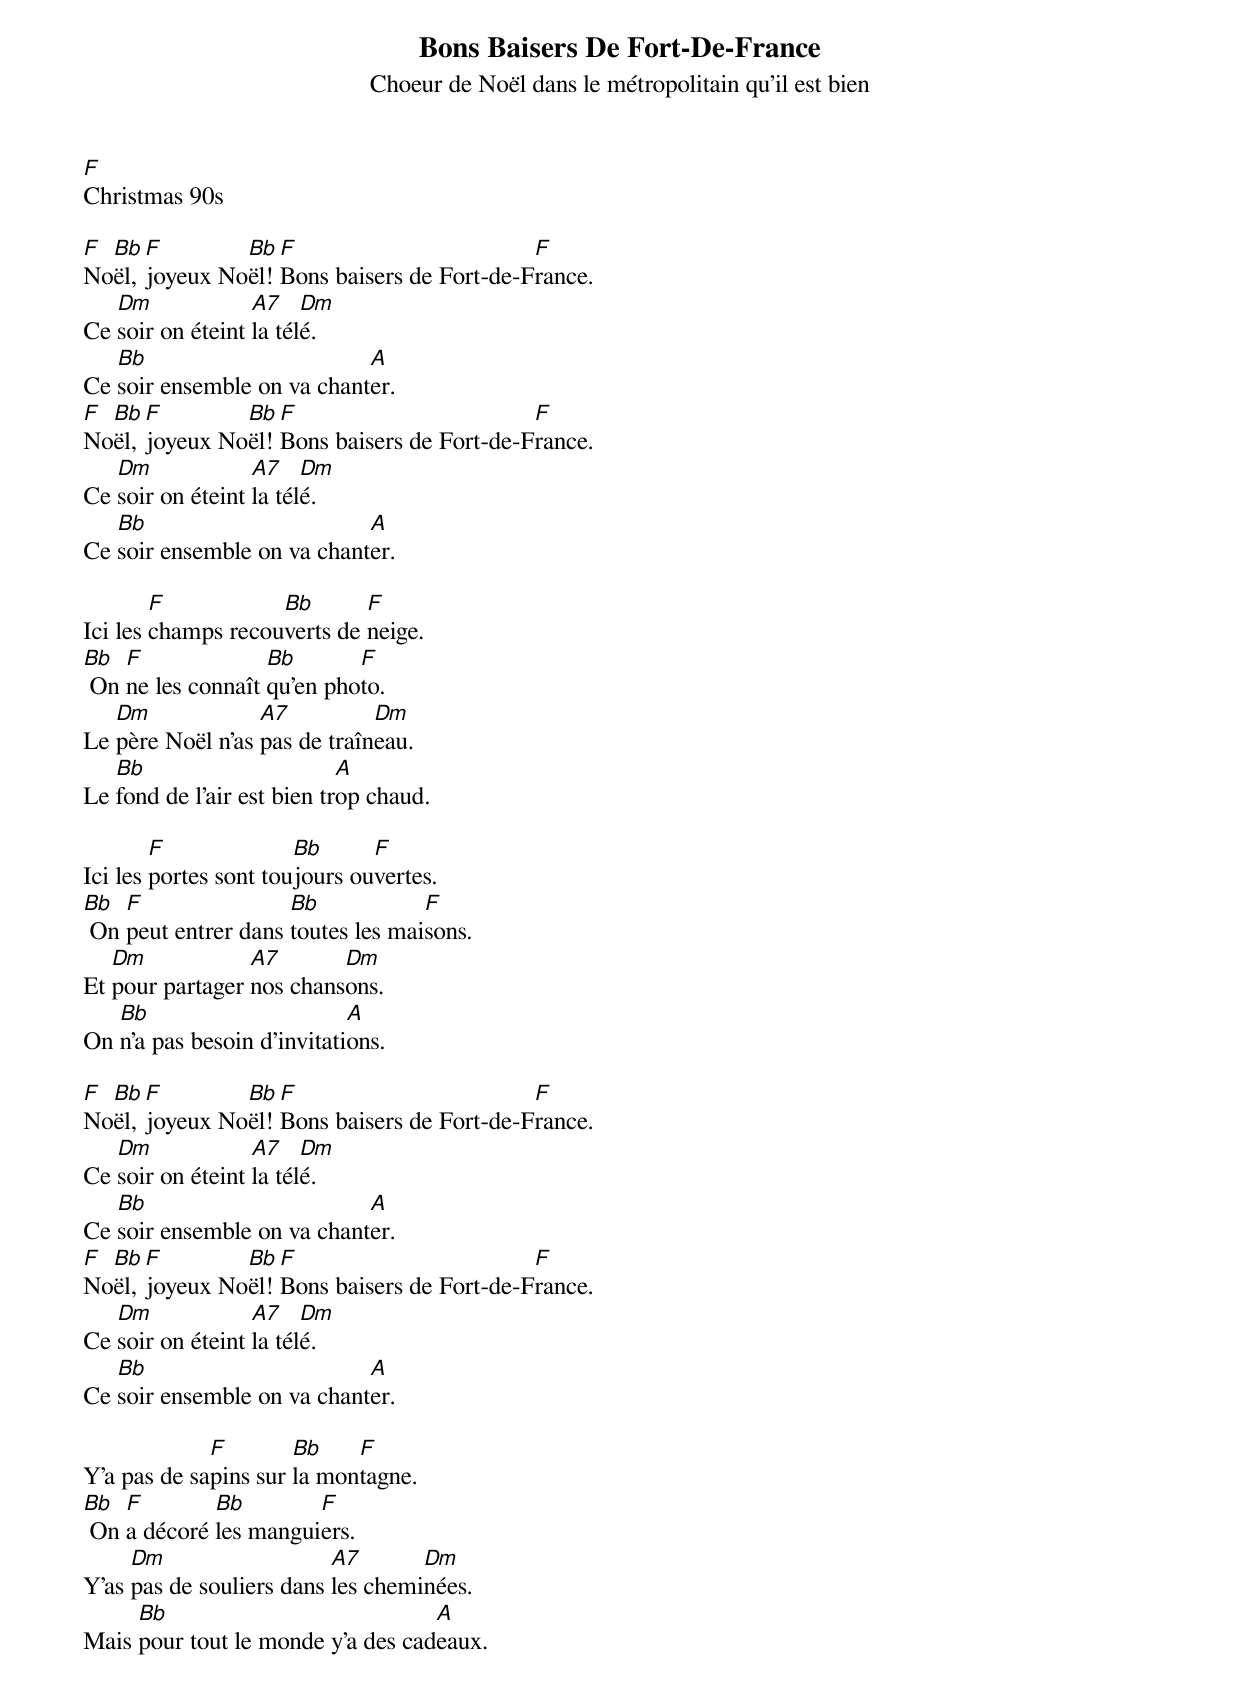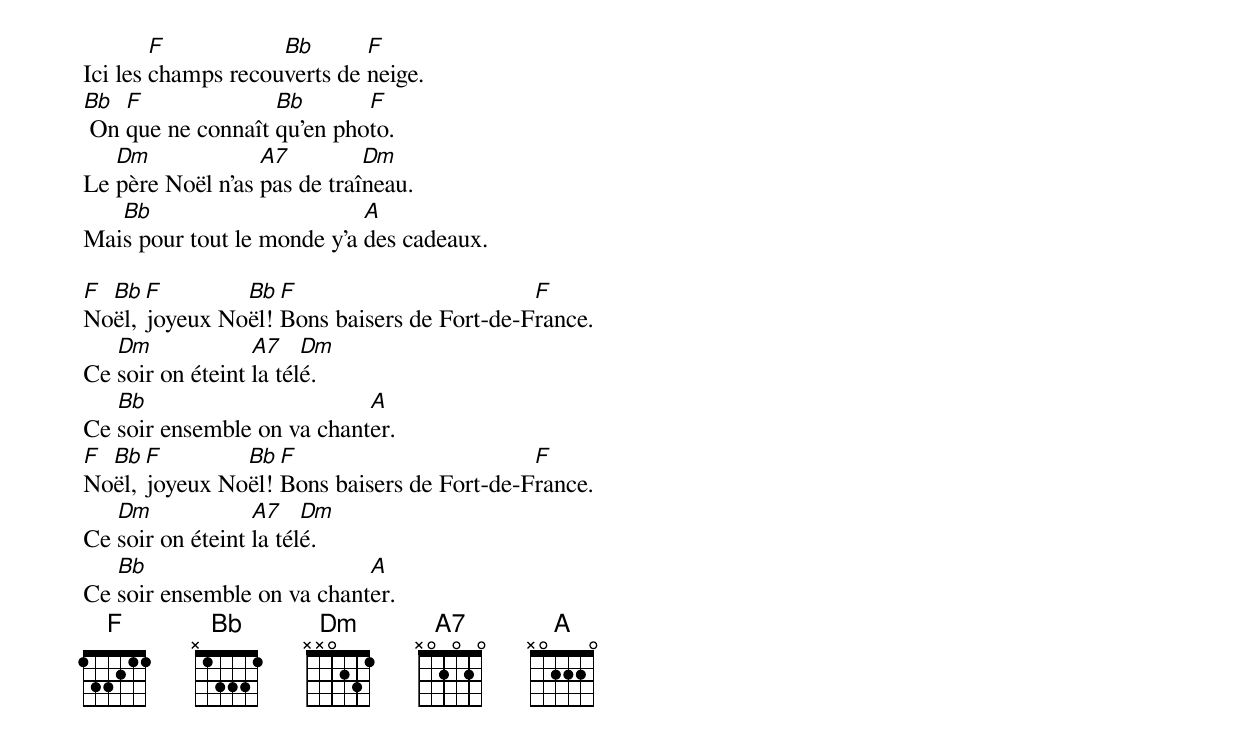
Bons Baisers De Fort-De-France
Choeur de Noël dans le métropolitain qu'il est bien
F
Christmas 90s

F Bb  F        Bb  F                        F
Noël, joyeux Noël! Bons baisers de Fort-de-France.
   Dm             A7    Dm
Ce soir on éteint la télé.
   Bb                       A
Ce soir ensemble on va chanter.
F Bb  F        Bb  F                        F
Noël, joyeux Noël! Bons baisers de Fort-de-France.
   Dm             A7    Dm
Ce soir on éteint la télé.
   Bb                       A
Ce soir ensemble on va chanter.

        F           Bb       F
Ici les champs recouverts de neige.
Bb  F              Bb       F
 On ne les connaît qu'en photo.
   Dm             A7          Dm
Le père Noël n'as pas de traîneau.
   Bb                       A
Le fond de l'air est bien trop chaud.

        F              Bb      F
Ici les portes sont toujours ouvertes.
Bb  F                Bb            F
 On peut entrer dans toutes les maisons.
   Dm            A7       Dm
Et pour partager nos chansons.
   Bb                       A
On n'a pas besoin d'invitations.

F Bb  F        Bb  F                        F
Noël, joyeux Noël! Bons baisers de Fort-de-France.
   Dm             A7    Dm
Ce soir on éteint la télé.
   Bb                       A
Ce soir ensemble on va chanter.
F Bb  F        Bb  F                        F
Noël, joyeux Noël! Bons baisers de Fort-de-France.
   Dm             A7    Dm
Ce soir on éteint la télé.
   Bb                       A
Ce soir ensemble on va chanter.

             F        Bb    F
Y'a pas de sapins sur la montagne.
Bb  F        Bb        F
 On a décoré les manguiers.
     Dm                   A7       Dm
Y'as pas de souliers dans les cheminées.
     Bb                            A
Mais pour tout le monde y'a des cadeaux.

        F           Bb       F
Ici les champs recouverts de neige.
Bb  F              Bb       F
 On que ne connaît qu'en photo.
   Dm             A7         Dm
Le père Noël n'as pas de traîneau.
   Bb                       A
Mais pour tout le monde y'a des cadeaux.

F Bb  F        Bb  F                        F
Noël, joyeux Noël! Bons baisers de Fort-de-France.
   Dm             A7    Dm
Ce soir on éteint la télé.
   Bb                       A
Ce soir ensemble on va chanter.
F Bb  F        Bb  F                        F
Noël, joyeux Noël! Bons baisers de Fort-de-France.
   Dm             A7    Dm
Ce soir on éteint la télé.
   Bb                       A
Ce soir ensemble on va chanter.
